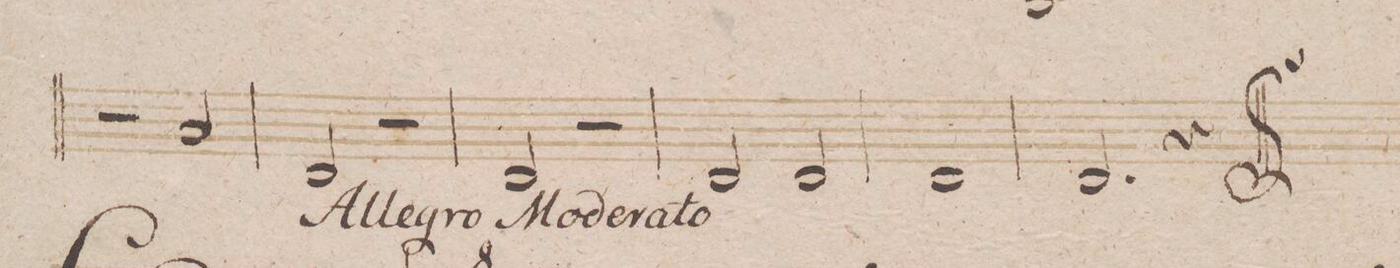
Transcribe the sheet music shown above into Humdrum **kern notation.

**kern	**dynam
*I"Fagotto 2do	*
*clefF4	*
*k[b-]	*
*met(c)	*
*M4/4	*
2r	.
2C/	.
=214	=214
2FF/	.
2r	.
=215	=215
2FF/	.
2r	.
=216	=216
2FF/	.
2FF/	.
=217	=217
1FF	.
=218	=218
2.FF/	.
4r	.
==	==
*-	*-
